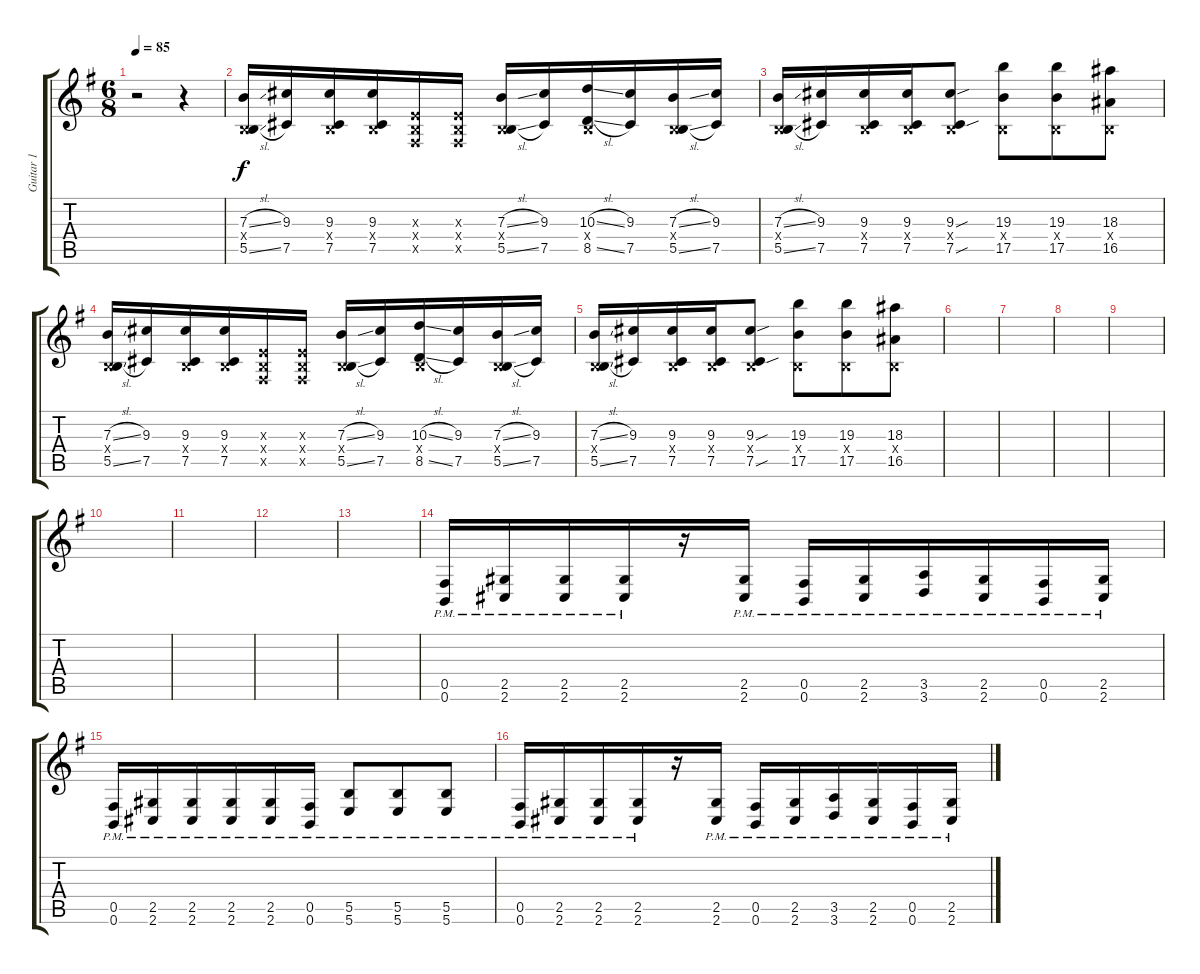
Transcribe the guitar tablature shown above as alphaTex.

\track ("Guitar 1" "Guitar 1") {instrument distortionguitar}
\staff {score tabs}
\tuning (Db4 Ab3 E3 B2 Gb2 B1) {hide}
\ts (6 8)
\tempo 85
\clef g2
\ks eminor
r.2{dy f instrument distortionguitar} r.4 |
(7.3{sl} 0.4{x} 5.5{sl}).16 (9.3 7.5).16 (9.3 0.4{x} 7.5).16 (9.3 0.4{x} 7.5).16 (0.3{x} 0.4{x} 0.5{x}).16 (0.3{x} 0.4{x} 0.5{x}).16 (7.3{sl} 0.4{x} 5.5{sl}).16 (9.3 7.5).16 (10.3{sl} 0.4{x} 8.5{sl}).16 (9.3 7.5).16 (7.3{sl} 0.4{x} 5.5{sl}).16 (9.3 7.5).16 |
(7.3{sl} 0.4{x} 5.5{sl}).16 (9.3 7.5).16 (9.3 0.4{x} 7.5).16 (9.3 0.4{x} 7.5).16 (9.3{sou} 0.4{x} 7.5{sou}).8 (19.3 0.4{x} 17.5).8 (19.3 0.4{x} 17.5).8 (18.3 0.4{x} 16.5).8 |
(7.3{sl} 0.4{x} 5.5{sl}).16 (9.3 7.5).16 (9.3 0.4{x} 7.5).16 (9.3 0.4{x} 7.5).16 (0.3{x} 0.4{x} 0.5{x}).16 (0.3{x} 0.4{x} 0.5{x}).16 (7.3{sl} 0.4{x} 5.5{sl}).16 (9.3 7.5).16 (10.3{sl} 0.4{x} 8.5{sl}).16 (9.3 7.5).16 (7.3{sl} 0.4{x} 5.5{sl}).16 (9.3 7.5).16 |
(7.3{sl} 0.4{x} 5.5{sl}).16 (9.3 7.5).16 (9.3 0.4{x} 7.5).16 (9.3 0.4{x} 7.5).16 (9.3{sou} 0.4{x} 7.5{sou}).8 (19.3 0.4{x} 17.5).8 (19.3 0.4{x} 17.5).8 (18.3 0.4{x} 16.5).8 |
|
|
|
|
|
|
|
|
(0.5{pm} 0.6{pm}).16 (2.5{pm} 2.6{pm}).16 (2.5{pm} 2.6{pm}).16 (2.5{pm} 2.6{pm}).16 r.16 (2.5{pm} 2.6{pm}).16 (0.5{pm} 0.6{pm}).16 (2.5{pm} 2.6{pm}).16 (3.5{pm} 3.6{pm}).16 (2.5{pm} 2.6{pm}).16 (0.5{pm} 0.6{pm}).16 (2.5{pm} 2.6{pm}).16 |
(0.5{pm} 0.6{pm}).16 (2.5{pm} 2.6{pm}).16 (2.5{pm} 2.6{pm}).16 (2.5{pm} 2.6{pm}).16 (2.5{pm} 2.6{pm}).16 (0.5{pm} 0.6{pm}).16 (5.5{pm} 5.6{pm}).8 (5.5{pm} 5.6{pm}).8 (5.5{pm} 5.6{pm}).8 |
(0.5{pm} 0.6{pm}).16 (2.5{pm} 2.6{pm}).16 (2.5{pm} 2.6{pm}).16 (2.5{pm} 2.6{pm}).16 r.16 (2.5{pm} 2.6{pm}).16 (0.5{pm} 0.6{pm}).16 (2.5{pm} 2.6{pm}).16 (3.5{pm} 3.6{pm}).16 (2.5{pm} 2.6{pm}).16 (0.5{pm} 0.6{pm}).16 (2.5{pm} 2.6{pm}).16
